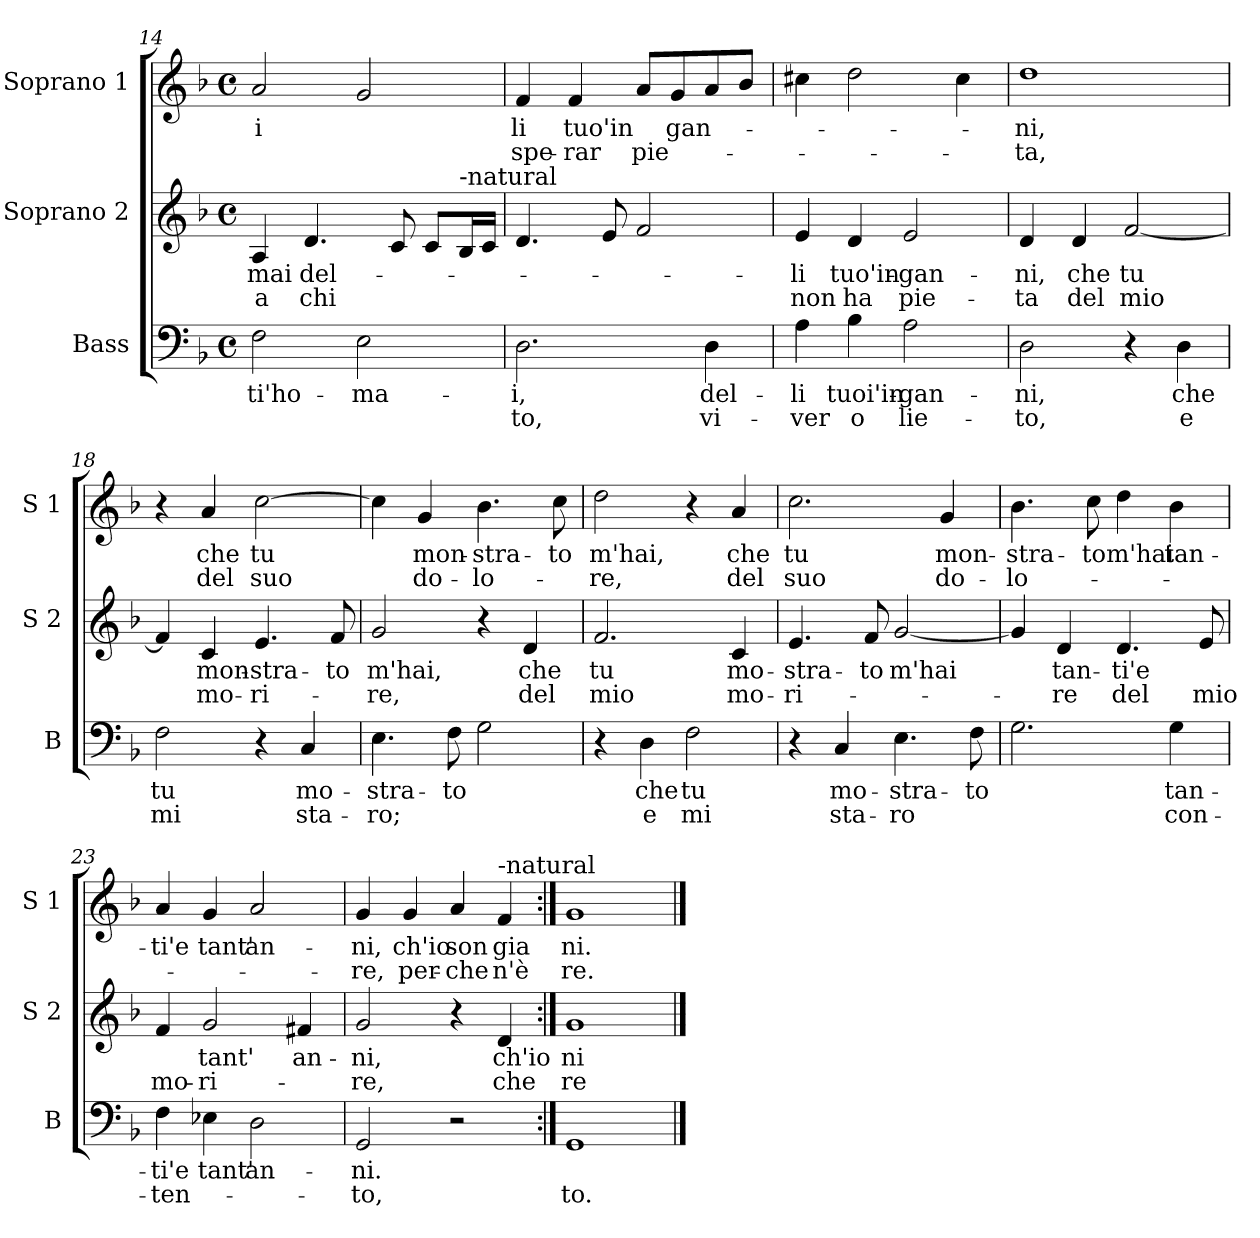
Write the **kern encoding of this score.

**kern	**text	**text	**kern	**text	**text	**kern	**text	**text
*part3	*part3	*part3	*part2	*part2	*part2	*part1	*part1	*part1
*staff3	*staff3	*staff3	*staff2	*staff2	*staff2	*staff1	*staff1	*staff1
*I"Bass	*	*	*I"Soprano 2	*	*	*I"Soprano 1	*	*
*I'B	*	*	*I'S 2	*	*	*I'S 1	*	*
*clefF4	*	*	*clefG2	*	*	*clefG2	*	*
*k[b-]	*	*	*k[b-]	*	*	*k[b-]	*	*
*F:	*	*	*F:	*	*	*F:	*	*
*M4/4	*	*	*M4/4	*	*	*M4/4	*	*
*met(c)	*	*	*met(c)	*	*	*met(c)	*	*
=14	=14	=14	=14	=14	=14	=14	=14	=14
!	!LO:LY:b	!	!	!LO:LY:b	!LO:LY:b	!	!LO:LY:b	!
2F\	ti'ho-	.	4A/	-mai	a	2a/	-i	.
!	!	!	!	!LO:LY:b	!LO:LY:b	!	!	!
.	.	.	4.d/	del-	chi	.	.	.
!	!LO:LY:b	!	!	!	!	!	!	!
2E\	-ma-	.	.	.	.	2g/	.	.
.	.	.	8c/	.	.	.	.	.
.	.	.	8c/L	.	.	.	.	.
!	!	!	!LO:TX:a:t=-natural	!	!	!	!	!
.	.	.	16B-/L	.	.	.	.	.
.	.	.	16c/JJ	.	.	.	.	.
=15	=15	=15	=15	=15	=15	=15	=15	=15
!	!LO:LY:b	!LO:LY:b	!	!	!	!	!LO:LY:b	!LO:LY:b
2.D\	-i,	-to,	4.d/	.	.	4f/	-li	spe-
!	!	!	!	!	!	!	!LO:LY:b	!LO:LY:b
.	.	.	.	.	.	4f/	tuo'in	-rar
.	.	.	8e/	.	.	.	.	.
!	!	!	!	!	!	!	!	!LO:LY:b
.	.	.	2f/	.	.	8a/L	.	pie-
!	!	!	!	!	!	!	!LO:LY:b	!
.	.	.	.	.	.	8g/	gan-	.
!	!LO:LY:b	!LO:LY:b	!	!	!	!	!	!
4D\	del-	vi-	.	.	.	8a/	.	.
.	.	.	.	.	.	8b-/J	.	.
!!LO:LB:g=z
=16	=16	=16	=16	=16	=16	=16	=16	=16
!	!LO:LY:b	!LO:LY:b	!	!LO:LY:b	!LO:LY:b	!	!	!
4A\	-li	-ver	4e/	-li	non	4cc#X\	.	.
!	!LO:LY:b	!LO:LY:b	!	!LO:LY:b	!LO:LY:b	!	!	!
4B-\	tuoi'in-	o	4d/	tuo'in-	ha	2dd\	.	.
!	!LO:LY:b	!LO:LY:b	!	!LO:LY:b	!LO:LY:b	!	!	!
2A\	-gan-	lie-	2e/	-gan-	pie-	.	.	.
.	.	.	.	.	.	4cc#\	.	.
=17	=17	=17	=17	=17	=17	=17	=17	=17
!	!LO:LY:b	!LO:LY:b	!	!LO:LY:b	!LO:LY:b	!	!LO:LY:b	!LO:LY:b
2D\	-ni,	-to,	4d/	-ni,	-ta	1dd	-ni,	-ta,
!	!	!	!	!LO:LY:b	!LO:LY:b	!	!	!
.	.	.	4d/	che	del	.	.	.
!	!	!	!	!LO:LY:b	!LO:LY:b	!	!	!
4r	.	.	[2f/	tu	mio	.	.	.
!	!LO:LY:b	!LO:LY:b	!	!	!	!	!	!
4D\	che	e	.	.	.	.	.	.
=18	=18	=18	=18	=18	=18	=18	=18	=18
!	!LO:LY:b	!LO:LY:b	!	!	!	!	!	!
2F\	tu	mi	4f/]	.	.	4r	.	.
!	!	!	!	!LO:LY:b	!LO:LY:b	!	!LO:LY:b	!LO:LY:b
.	.	.	4c/	mon-	mo-	4a/	che	del
!	!	!	!	!LO:LY:b	!LO:LY:b	!	!LO:LY:b	!LO:LY:b
4r	.	.	4.e/	-stra-	-ri-	[2cc\	tu	suo
!	!LO:LY:b	!LO:LY:b	!	!	!	!	!	!
4C/	mo-	sta-	.	.	.	.	.	.
!	!	!	!	!LO:LY:b	!	!	!	!
.	.	.	8f/	-to	.	.	.	.
=19	=19	=19	=19	=19	=19	=19	=19	=19
!	!LO:LY:b	!LO:LY:b	!	!LO:LY:b	!LO:LY:b	!	!	!
4.E\	-stra-	-ro;	2g/	m'hai,	-re,	4cc\]	.	.
!	!	!	!	!	!	!	!LO:LY:b	!LO:LY:b
.	.	.	.	.	.	4g/	mon-	do-
!	!LO:LY:b	!	!	!	!	!	!	!
8F\	-to	.	.	.	.	.	.	.
!	!	!	!	!	!	!	!LO:LY:b	!LO:LY:b
2G\	.	.	4r	.	.	4.b-\	-stra-	-lo-
!	!	!	!	!LO:LY:b	!LO:LY:b	!	!	!
.	.	.	4d/	che	del	.	.	.
!	!	!	!	!	!	!	!LO:LY:b	!
.	.	.	.	.	.	8cc\	-to	.
=20	=20	=20	=20	=20	=20	=20	=20	=20
!	!	!	!	!LO:LY:b	!LO:LY:b	!	!LO:LY:b	!LO:LY:b
4r	.	.	2.f/	tu	mio	2dd\	m'hai,	-re,
!	!LO:LY:b	!LO:LY:b	!	!	!	!	!	!
4D\	che	e	.	.	.	.	.	.
!	!LO:LY:b	!LO:LY:b	!	!	!	!	!	!
2F\	tu	mi	.	.	.	4r	.	.
!	!	!	!	!LO:LY:b	!LO:LY:b	!	!LO:LY:b	!LO:LY:b
.	.	.	4c/	mo-	mo-	4a/	che	del
!!LO:LB:g=z
=21	=21	=21	=21	=21	=21	=21	=21	=21
!	!	!	!	!LO:LY:b	!LO:LY:b	!	!LO:LY:b	!LO:LY:b
4r	.	.	4.e/	-stra-	-ri-	2.cc\	tu	suo
!	!LO:LY:b	!LO:LY:b	!	!	!	!	!	!
4C/	mo-	sta-	.	.	.	.	.	.
!	!	!	!	!LO:LY:b	!	!	!	!
.	.	.	8f/	-to	.	.	.	.
!	!LO:LY:b	!LO:LY:b	!	!LO:LY:b	!	!	!	!
4.E\	-stra-	-ro	[2g/	m'hai	.	.	.	.
!	!	!	!	!	!	!	!LO:LY:b	!LO:LY:b
.	.	.	.	.	.	4g/	mon-	do-
!	!LO:LY:b	!	!	!	!	!	!	!
8F\	-to	.	.	.	.	.	.	.
=22	=22	=22	=22	=22	=22	=22	=22	=22
!	!	!	!	!	!	!	!LO:LY:b	!LO:LY:b
2.G\	.	.	4g/]	.	.	4.b-\	-stra-	-lo-
!	!	!	!	!LO:LY:b	!LO:LY:b	!	!	!
.	.	.	4d/	tan-	-re	.	.	.
!	!	!	!	!	!	!	!LO:LY:b	!
.	.	.	.	.	.	8cc\	-to	.
!	!	!	!	!LO:LY:b	!LO:LY:b	!	!LO:LY:b	!
.	.	.	4.d/	-ti'e	del	4dd\	m'hai	.
!	!LO:LY:b	!LO:LY:b	!	!	!	!	!LO:LY:b	!
4G\	tan-	con-	.	.	.	4b-\	tan-	.
!	!	!	!	!	!LO:LY:b	!	!	!
.	.	.	8e/	.	mio	.	.	.
=23	=23	=23	=23	=23	=23	=23	=23	=23
!	!LO:LY:b	!LO:LY:b	!	!	!LO:LY:b	!	!LO:LY:b	!
4F\	-ti'e	-ten-	4f/	.	mo-	4a/	-ti'e	.
!	!LO:LY:b	!	!	!LO:LY:b	!LO:LY:b	!	!LO:LY:b	!
4E-X\	tant'	.	2g/	tant'	-ri-	4g/	tant'	.
!	!LO:LY:b	!	!	!	!	!	!LO:LY:b	!
2D\	an-	.	.	.	.	2a/	an-	.
!	!	!	!	!LO:LY:b	!	!	!	!
.	.	.	4f#X/	an-	.	.	.	.
=24	=24	=24	=24	=24	=24	=24	=24	=24
!	!LO:LY:b	!LO:LY:b	!	!LO:LY:b	!LO:LY:b	!	!LO:LY:b	!LO:LY:b
2GG/	-ni.	-to,	2g/	-ni,	-re,	4g/	-ni,	-re,
!	!	!	!	!	!	!	!LO:LY:b	!LO:LY:b
.	.	.	.	.	.	4g/	ch'io	per-
!	!	!	!	!	!	!	!LO:LY:b	!LO:LY:b
2r	.	.	4r	.	.	4a/	son	-che
!	!	!	!	!	!	!LO:TX:a:t=-natural	!	!
!	!	!	!	!LO:LY:b	!LO:LY:b	!	!LO:LY:b	!LO:LY:b
.	.	.	4d/	ch'io	che	4f/	gia	n'è
=25:|!	=25:|!	=25:|!	=25:|!	=25:|!	=25:|!	=25:|!	=25:|!	=25:|!
!	!	!LO:LY:b	!	!LO:LY:b	!LO:LY:b	!	!LO:LY:b	!LO:LY:b
1GG	.	to.	1g	ni	re	1g	ni.	re.
==	==	==	==	==	==	==	==	==
*-	*-	*-	*-	*-	*-	*-	*-	*-
